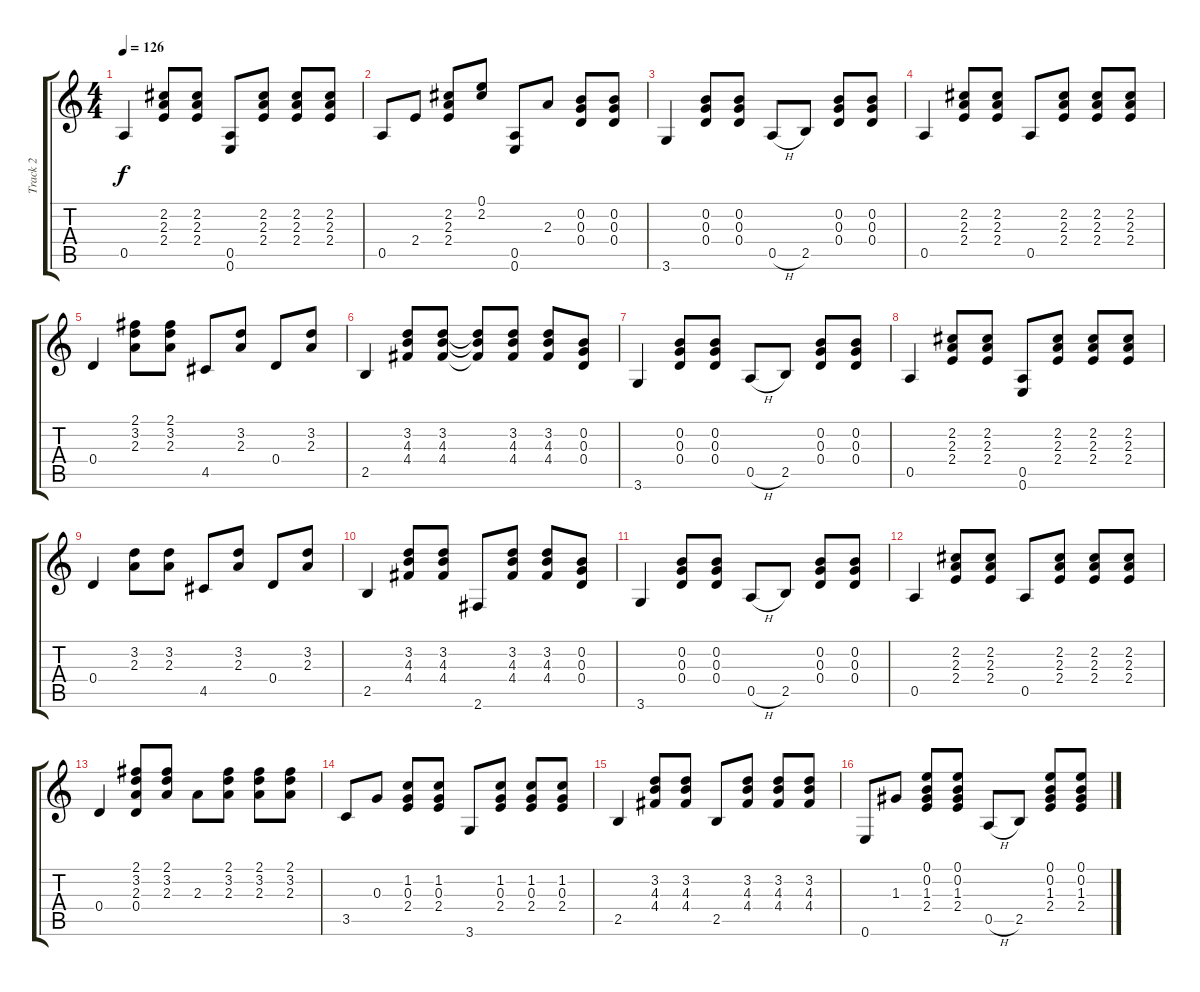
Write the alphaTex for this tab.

\track ("Track 2" "Track 2") {instrument acousticguitarsteel}
\staff {score tabs}
\tuning (E4 B3 G3 D3 A2 E2) {hide}
\ts (4 4)
\tempo 126
\clef g2
\ks c
0.5.4{dy f} (2.2 2.3 2.4).8 (2.2 2.3 2.4).8 (0.5 0.6).8 (2.2 2.3 2.4).8 (2.2 2.3 2.4).8 (2.2 2.3 2.4).8 |
0.5.8 2.4.8 (2.2 2.3 2.4).8 (0.1 2.2).8 (0.5 0.6).8 2.3.8 (0.2 0.3 0.4).8 (0.2 0.3 0.4).8 |
3.6.4 (0.2 0.3 0.4).8 (0.2 0.3 0.4).8 0.5{h}.8 2.5.8 (0.2 0.3 0.4).8 (0.2 0.3 0.4).8 |
0.5.4 (2.2 2.3 2.4).8 (2.2 2.3 2.4).8 0.5.8 (2.2 2.3 2.4).8 (2.2 2.3 2.4).8 (2.2 2.3 2.4).8 |
0.4.4 (2.1 3.2 2.3).8 (2.1 3.2 2.3).8 4.5.8 (3.2 2.3).8 0.4.8 (3.2 2.3).8 |
2.5.4 (3.2 4.3 4.4).8 (3.2 4.3 4.4).8 (3.2{t} 4.3{t} 4.4{t}).8 (3.2 4.3 4.4).8 (3.2 4.3 4.4).8 (0.2 0.3 0.4).8 |
3.6.4 (0.2 0.3 0.4).8 (0.2 0.3 0.4).8 0.5{h}.8 2.5.8 (0.2 0.3 0.4).8 (0.2 0.3 0.4).8 |
0.5.4 (2.2 2.3 2.4).8 (2.2 2.3 2.4).8 (0.5 0.6).8 (2.2 2.3 2.4).8 (2.2 2.3 2.4).8 (2.2 2.3 2.4).8 |
0.4.4 (3.2 2.3).8 (3.2 2.3).8 4.5.8 (3.2 2.3).8 0.4.8 (3.2 2.3).8 |
2.5.4 (3.2 4.3 4.4).8 (3.2 4.3 4.4).8 2.6.8 (3.2 4.3 4.4).8 (3.2 4.3 4.4).8 (0.2 0.3 0.4).8 |
3.6.4 (0.2 0.3 0.4).8 (0.2 0.3 0.4).8 0.5{h}.8 2.5.8 (0.2 0.3 0.4).8 (0.2 0.3 0.4).8 |
0.5.4 (2.2 2.3 2.4).8 (2.2 2.3 2.4).8 0.5.8 (2.2 2.3 2.4).8 (2.2 2.3 2.4).8 (2.2 2.3 2.4).8 |
0.4.4 (2.1 3.2 2.3 0.4).8 (2.1 3.2 2.3).8 2.3.8 (2.1 3.2 2.3).8 (2.1 3.2 2.3).8 (2.1 3.2 2.3).8 |
3.5.8 0.3.8 (1.2 0.3 2.4).8 (1.2 0.3 2.4).8 3.6.8 (1.2 0.3 2.4).8 (1.2 0.3 2.4).8 (1.2 0.3 2.4).8 |
2.5.4 (3.2 4.3 4.4).8 (3.2 4.3 4.4).8 2.5.8 (3.2 4.3 4.4).8 (3.2 4.3 4.4).8 (3.2 4.3 4.4).8 |
0.6.8 1.3.8 (0.1 0.2 1.3 2.4).8 (0.1 0.2 1.3 2.4).8 0.5{h}.8 2.5.8 (0.1 0.2 1.3 2.4).8 (0.1 0.2 1.3 2.4).8
